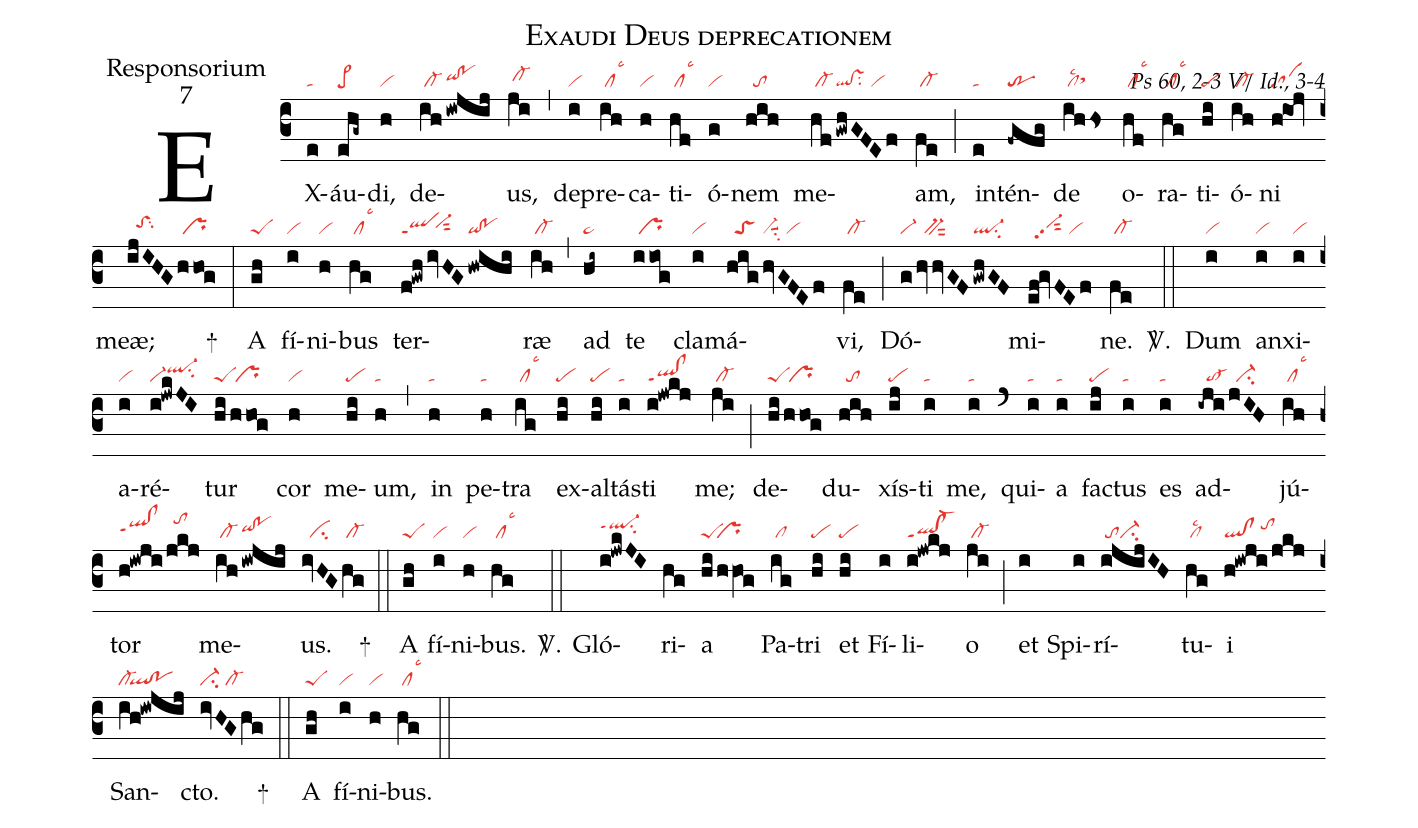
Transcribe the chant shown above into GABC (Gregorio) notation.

name:Exaudi Deus deprecationem;
office-part:Responsorium;
mode:7;
commentary:Ps 60, 2-3 V/ Id., 3-4;
nabc-lines:1;
%%
(c3)
EX(e|ta)áu(ehg~|pe>)di,(h|vi) de(ih|/cl-|!iwjij|qihh!pohh)us,(ji|/cl-hh) (,)
de(i|vi)pre(ih|/cllsc3)ca(h|vi)ti(hf|/cllsc3)ó(g|vi)nem(hih|//to) me(hf|/cl-|!gwhGFEf|ql!vssu2/vi)am,(fe|/cl-) (;)
in(e|ta)tén(-fgfg|tr)de(ihhs|/cllsc2sthh) o(hf|/cllsc3)ra(hg|/cllsc3)ti(hi|pe)ó(ih|/cl-)ni(h!ioj|sa) meæ;(ijIHG|//toShhsu2|hhog|/pr) +(:)
A(gh|peS) fí(i|vi)ni(h|vi)bus(hg|/cllsc3) ter(f!gwh|qlppt1|/ivHG|//vi-hhsut2|/hwihi|qi!po)ræ(ih|/cl-) (,)
ad(hi~|pe~) te(iiog|/pr) cla(i|vi)má(hig|//toS|/hvGFEf|vi-suu1su2/vi)vi,(fe|/cl-) (;)
Dó(g|vi-|/hvhvGF|//bv-sut2|/gwhGF|ql-su2)mi(ef!gvFEf|//vi-hhpp2sut2/vi)ne.(fe|/cl-) <sp>V/</sp>.(::)
Dum(i|vi) an(i|vi)xi(i|vi)a(i|vi)ré(i!jwkJI|vi-ql-hisu2)tur(hi|peS|/hhog|/pr) cor(h|vi) me(hi|pe)um,(h|ta) (,)
in(h|ta) pe(h|ta)tra(ig|/cllsc3) ex(hi|pe)al(hi|pe)tás(i|ta)ti(i!jwkj|ql!clppt1) me;(ji|/cl-) (;)
de(hi|peS|/hhog|/pr)du(hih|//to)xís(ij|pe)ti(i|ta) me,(i|ta) (`)
qui(i|ta)a(i|ta) fac(ij|pe)tus(i|ta) es(i|ta) ad(-iji|//to-|jIH|//ci-)jú(ih|/cllsc3)tor(h!iwji|qlhh!clhhppt1|/jkj|//tohk) me(ih|/cl-|!iwjij|qihh!pohh)us.(ivHG|//ci|hg|/cl-) +(::)
A(gh|peS) fí(i|vi)ni(h|vi)bus.(hg|/cllsc3) <sp>V/</sp>.(::)
Gló(i!jwkJI|ql-hippt1su2)ri(hg)a(hi/hhVO!g|peS``pr) Pa(ig|/cl)tri(hi|pe) et(hi|pe) Fí(i)li(i!jwkj|ql!cl-ppt1)o(ji|/cl-) (;)
et(i) Spi(i)rí(i!@jijIH|/toci-)tu(hg|/cllsc2)i(h!iwji/jkj|ql!cl/tohi) San(ih!iw!@jij|cl-``ql!po)cto.(ivHGhg|ci-/cl-) +(::)
A(gh|peS) fí(i|vi)ni(h|vi)bus.(hg|/cllsc3) (::)
